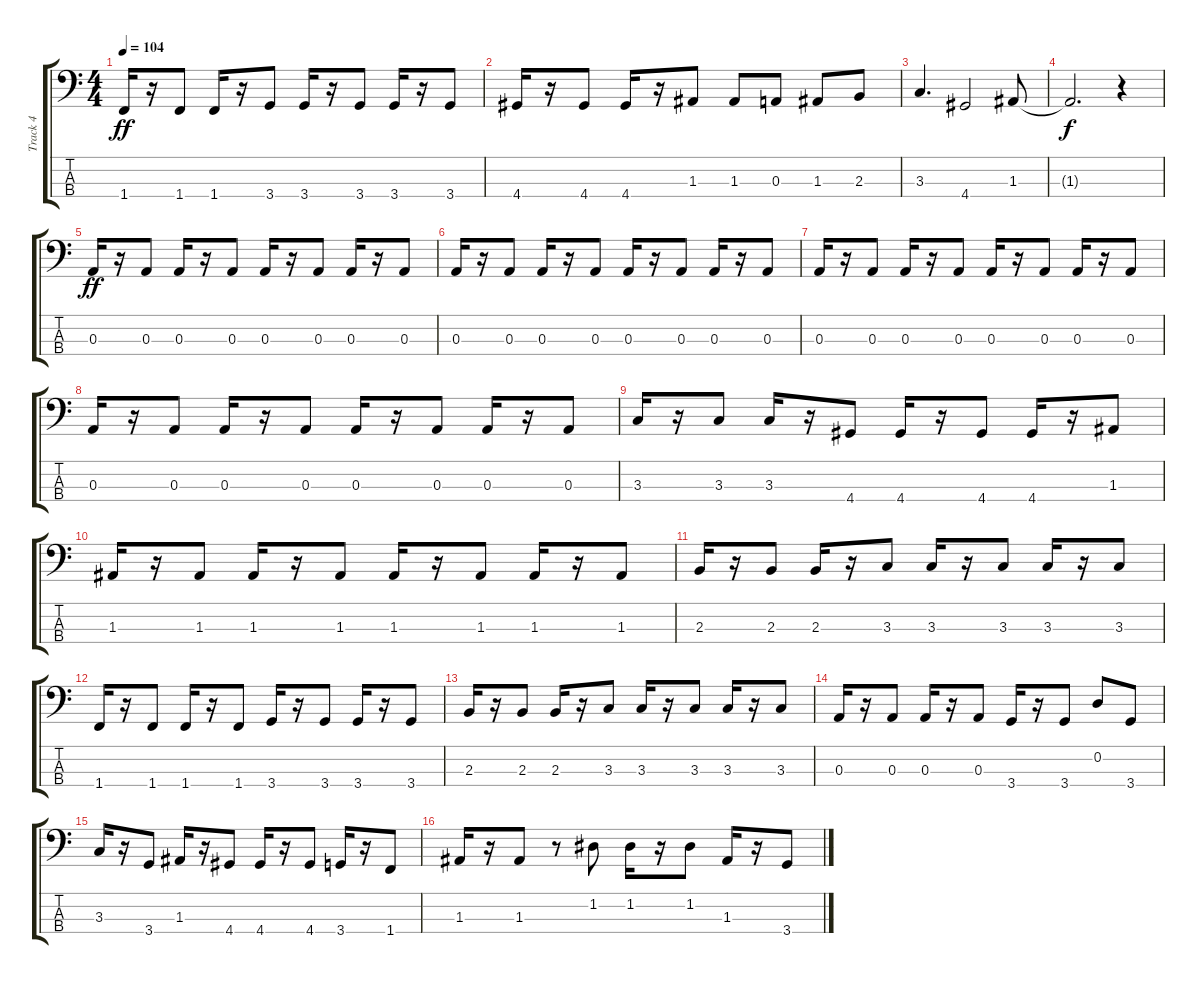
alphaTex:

\track ("Track 4" "Track 4") {instrument electricbassfinger}
\staff {score tabs}
\tuning (G2 D2 A1 E1) {hide}
\ts (4 4)
\tempo 104
\clef f4
\ks c
1.4.16{dy ff} r.16 1.4.8 1.4.16 r.16 3.4.8 3.4.16 r.16 3.4.8 3.4.16 r.16 3.4.8 |
4.4.16 r.16 4.4.8 4.4.16 r.16 1.3.8 1.3.8 0.3.8 1.3.8 2.3.8 |
3.3.4{d} 4.4.2 1.3.8 |
1.3{t}.2{d dy f} r.4 |
0.3.16{dy ff} r.16 0.3.8 0.3.16 r.16 0.3.8 0.3.16 r.16 0.3.8 0.3.16 r.16 0.3.8 |
0.3.16 r.16 0.3.8 0.3.16 r.16 0.3.8 0.3.16 r.16 0.3.8 0.3.16 r.16 0.3.8 |
0.3.16 r.16 0.3.8 0.3.16 r.16 0.3.8 0.3.16 r.16 0.3.8 0.3.16 r.16 0.3.8 |
0.3.16 r.16 0.3.8 0.3.16 r.16 0.3.8 0.3.16 r.16 0.3.8 0.3.16 r.16 0.3.8 |
3.3.16 r.16 3.3.8 3.3.16 r.16 4.4.8 4.4.16 r.16 4.4.8 4.4.16 r.16 1.3.8 |
1.3.16 r.16 1.3.8 1.3.16 r.16 1.3.8 1.3.16 r.16 1.3.8 1.3.16 r.16 1.3.8 |
2.3.16 r.16 2.3.8 2.3.16 r.16 3.3.8 3.3.16 r.16 3.3.8 3.3.16 r.16 3.3.8 |
1.4.16 r.16 1.4.8 1.4.16 r.16 1.4.8 3.4.16 r.16 3.4.8 3.4.16 r.16 3.4.8 |
2.3.16 r.16 2.3.8 2.3.16 r.16 3.3.8 3.3.16 r.16 3.3.8 3.3.16 r.16 3.3.8 |
0.3.16 r.16 0.3.8 0.3.16 r.16 0.3.8 3.4.16 r.16 3.4.8 0.2.8 3.4.8 |
3.3.16 r.16 3.4.8 1.3.16 r.16 4.4.8 4.4.16 r.16 4.4.8 3.4.16 r.16 1.4.8 |
1.3.16 r.16 1.3.8 r.8 1.2.8 1.2.16 r.16 1.2.8 1.3.16 r.16 3.4.8
